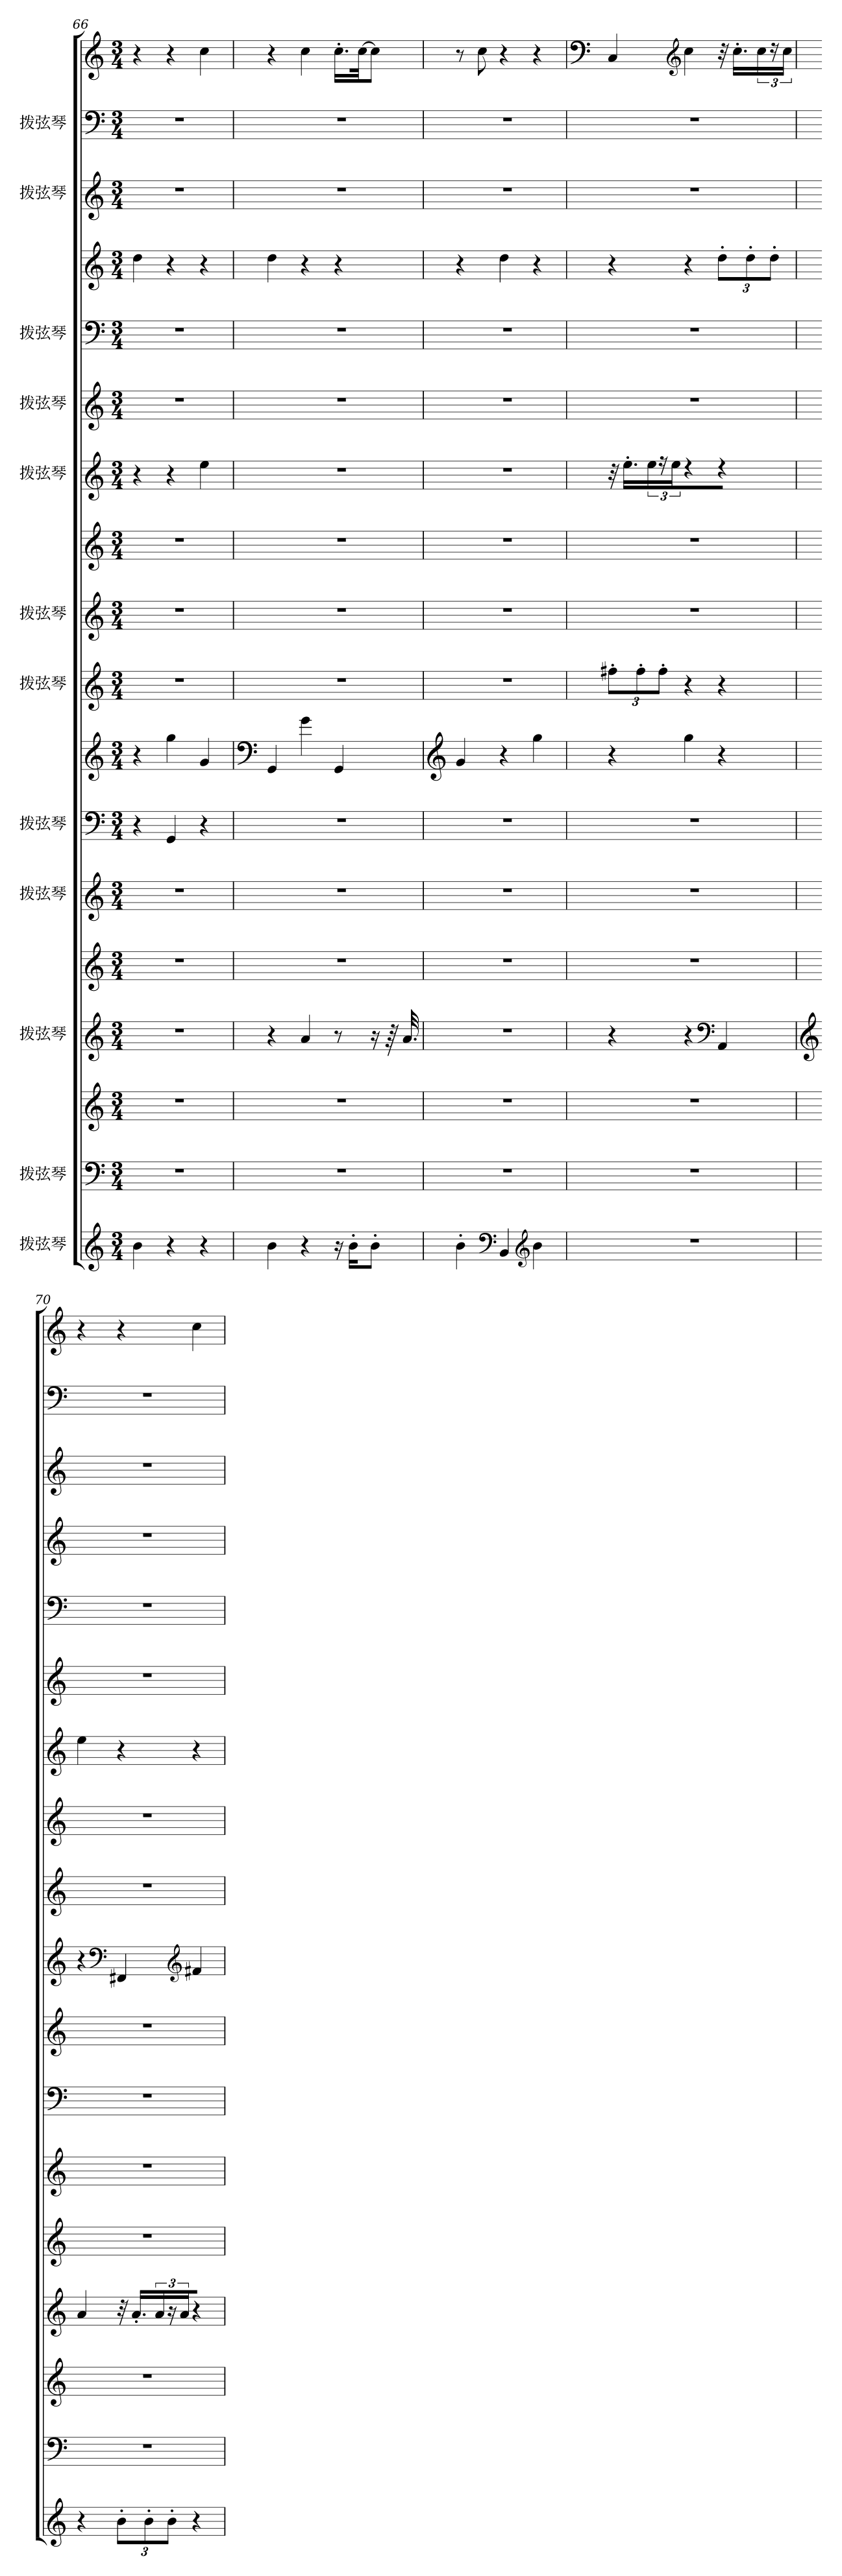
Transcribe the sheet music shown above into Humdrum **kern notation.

**kern	**kern	**kern	**kern	**kern	**kern	**kern	**kern	**kern	**kern	**kern	**kern	**kern	**kern	**kern	**kern	**kern	**kern
*part12	*part11	*part11	*part10	*part10	*part9	*part8	*part8	*part7	*part6	*part6	*part5	*part4	*part3	*part3	*part2	*part1	*part1
*staff18	*staff17	*staff16	*staff15	*staff14	*staff13	*staff12	*staff11	*staff10	*staff9	*staff8	*staff7	*staff6	*staff5	*staff4	*staff3	*staff2	*staff1
*I"拨弦琴	*I"拨弦琴	*	*I"拨弦琴	*	*I"拨弦琴	*I"拨弦琴	*	*I"拨弦琴	*I"拨弦琴	*	*I"拨弦琴	*I"拨弦琴	*I"拨弦琴	*	*I"拨弦琴	*I"拨弦琴	*
!!LO:PB:g=z
*clefG2	*clefF4	*clefG2	*clefG2	*clefG2	*clefG2	*clefF4	*clefG2	*clefG2	*clefG2	*clefG2	*clefG2	*clefG2	*clefF4	*clefG2	*clefG2	*clefF4	*clefG2
*k[]	*k[]	*k[]	*k[]	*k[]	*k[]	*k[]	*k[]	*k[]	*k[]	*k[]	*k[]	*k[]	*k[]	*k[]	*k[]	*k[]	*k[]
*M3/4	*M3/4	*M3/4	*M3/4	*M3/4	*M3/4	*M3/4	*M3/4	*M3/4	*M3/4	*M3/4	*M3/4	*M3/4	*M3/4	*M3/4	*M3/4	*M3/4	*M3/4
=66	=66	=66	=66	=66	=66	=66	=66	=66	=66	=66	=66	=66	=66	=66	=66	=66	=66
4b\	2.r	2.r	2.r	2.r	2.r	4r	4r	2.r	2.r	2.r	4r	2.r	2.r	4dd\	2.r	2.r	4r
4r	.	.	.	.	.	4GG/	4gg\	.	.	.	4r	.	.	4r	.	.	4r
4r	.	.	.	.	.	4r	4g/	.	.	.	4ee\	.	.	4r	.	.	4cc\
=67	=67	=67	=67	=67	=67	=67	=67	=67	=67	=67	=67	=67	=67	=67	=67	=67	=67
*	*	*	*	*	*	*	*clefF4	*	*	*	*	*	*	*	*	*	*
4b\	2.r	2.r	4r	2.r	2.r	2.r	4GG/	2.r	2.r	2.r	2.r	2.r	2.r	4dd\	2.r	2.r	4r
4r	.	.	4a/	.	.	.	4g\	.	.	.	.	.	.	4r	.	.	4cc\
16r	.	.	8r	.	.	.	4GG/	.	.	.	.	.	.	4r	.	.	16.cc'\LL
16b'\KL	.	.	.	.	.	.	.	.	.	.	.	.	.	.	.	.	.
.	.	.	.	.	.	.	.	.	.	.	.	.	.	.	.	.	[32cc\JK
8b'\J	.	.	16r	.	.	.	.	.	.	.	.	.	.	.	.	.	8cc\J]
.	.	.	64r	.	.	.	.	.	.	.	.	.	.	.	.	.	.
.	.	.	32.a/	.	.	.	.	.	.	.	.	.	.	.	.	.	.
=68	=68	=68	=68	=68	=68	=68	=68	=68	=68	=68	=68	=68	=68	=68	=68	=68	=68
*	*	*	*	*	*	*	*clefG2	*	*	*	*	*	*	*	*	*	*
4b'\	2.r	2.r	2.r	2.r	2.r	2.r	4g/	2.r	2.r	2.r	2.r	2.r	2.r	4r	2.r	2.r	8r
.	.	.	.	.	.	.	.	.	.	.	.	.	.	.	.	.	8cc\
*clefF4	*	*	*	*	*	*	*	*	*	*	*	*	*	*	*	*	*
4BB/	.	.	.	.	.	.	4r	.	.	.	.	.	.	4dd\	.	.	4r
*clefG2	*	*	*	*	*	*	*	*	*	*	*	*	*	*	*	*	*
4b\	.	.	.	.	.	.	4gg\	.	.	.	.	.	.	4r	.	.	4r
=69	=69	=69	=69	=69	=69	=69	=69	=69	=69	=69	=69	=69	=69	=69	=69	=69	=69
*	*	*	*	*	*	*	*	*	*	*	*	*	*	*	*	*	*clefF4
*	*	*	*	*	*	*	*	*Xbrackettup	*	*	*	*	*	*	*	*	*
2.r	2.r	2.r	4r	2.r	2.r	2.r	4r	12ff#X'\L	2.r	2.r	32r	2.r	2.r	4r	2.r	2.r	4C/
.	.	.	.	.	.	.	.	.	.	.	16.ee'\LL	.	.	.	.	.	.
.	.	.	.	.	.	.	.	12ff#'\	.	.	.	.	.	.	.	.	.
.	.	.	.	.	.	.	.	.	.	.	24ee\JJ	.	.	.	.	.	.
.	.	.	.	.	.	.	.	12ff#'\J	.	.	24r	.	.	.	.	.	.
.	.	.	.	.	.	.	.	.	.	.	24ee\	.	.	.	.	.	.
*	*	*	*	*	*	*	*	*	*	*	*	*	*	*	*	*	*clefG2
.	.	.	4r	.	.	.	4gg\	4r	.	.	4r	.	.	4r	.	.	4cc\
*	*	*	*clefF4	*	*	*	*	*	*	*	*	*	*	*	*	*	*
*	*	*	*	*	*	*	*	*	*	*	*	*	*	*Xbrackettup	*	*	*
.	.	.	4AA/	.	.	.	4r	4r	.	.	4r	.	.	12dd'\L	.	.	32r
.	.	.	.	.	.	.	.	.	.	.	.	.	.	.	.	.	16.cc'\LL
.	.	.	.	.	.	.	.	.	.	.	.	.	.	12dd'\	.	.	.
.	.	.	.	.	.	.	.	.	.	.	.	.	.	.	.	.	24cc\JJ
.	.	.	.	.	.	.	.	.	.	.	.	.	.	12dd'\J	.	.	24r
.	.	.	.	.	.	.	.	.	.	.	.	.	.	.	.	.	24cc\
!!LO:PB:g=z
=70	=70	=70	=70	=70	=70	=70	=70	=70	=70	=70	=70	=70	=70	=70	=70	=70	=70
*	*	*	*clefG2	*	*	*	*	*	*	*	*	*	*	*	*	*	*
4r	2.r	2.r	4a/	2.r	2.r	2.r	2.r	4r	2.r	2.r	4ee\	2.r	2.r	2.r	2.r	2.r	4r
*	*	*	*	*	*	*	*	*clefF4	*	*	*	*	*	*	*	*	*
*Xbrackettup	*	*	*	*	*	*	*	*	*	*	*	*	*	*	*	*	*
12b'\L	.	.	32r	.	.	.	.	4FF#X/	.	.	4r	.	.	.	.	.	4r
.	.	.	16.a'/LL	.	.	.	.	.	.	.	.	.	.	.	.	.	.
12b'\	.	.	.	.	.	.	.	.	.	.	.	.	.	.	.	.	.
.	.	.	24a/JJ	.	.	.	.	.	.	.	.	.	.	.	.	.	.
12b'\J	.	.	24r	.	.	.	.	.	.	.	.	.	.	.	.	.	.
.	.	.	24a/	.	.	.	.	.	.	.	.	.	.	.	.	.	.
*	*	*	*	*	*	*	*	*clefG2	*	*	*	*	*	*	*	*	*
4r	.	.	4r	.	.	.	.	4f#X/	.	.	4r	.	.	.	.	.	4cc\
=	=	=	=	=	=	=	=	=	=	=	=	=	=	=	=	=	=
*-	*-	*-	*-	*-	*-	*-	*-	*-	*-	*-	*-	*-	*-	*-	*-	*-	*-
